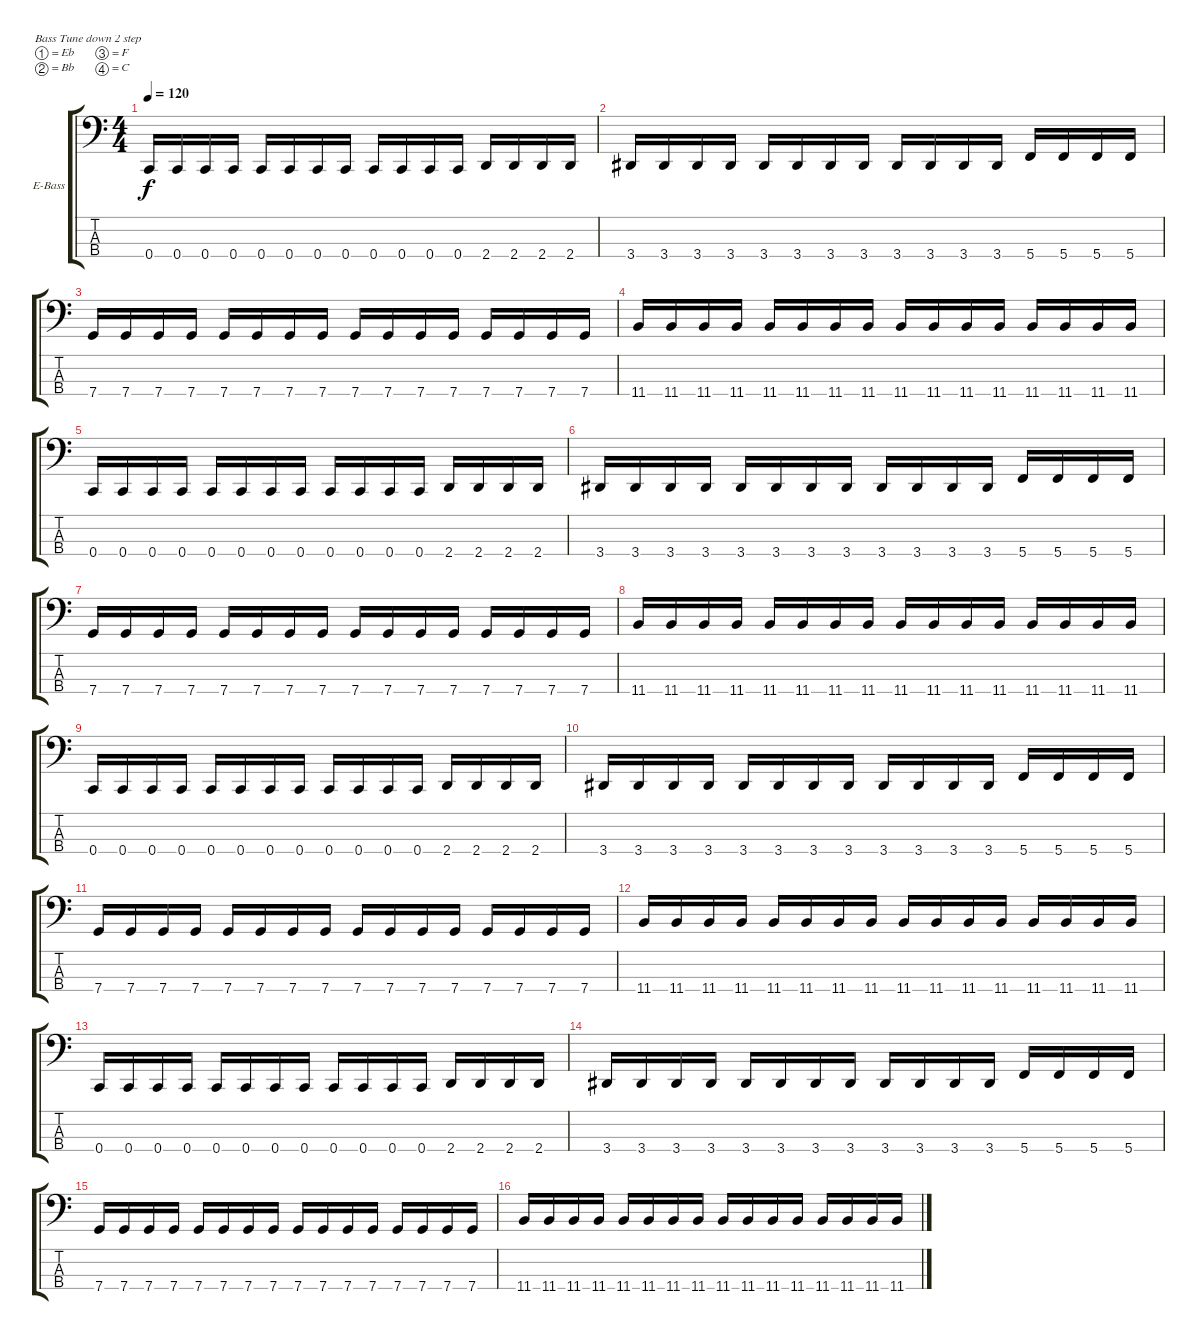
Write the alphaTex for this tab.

\bracketExtendMode groupsimilarinstruments
\firstSystemTrackNameOrientation horizontal
\otherSystemsTrackNameOrientation horizontal
\track ("Electric Bass" "E-Bass") {instrument electricbassfinger}
\staff {score tabs}
\tuning (Eb2 Bb1 F1 C1)
\ts (4 4)
\tempo 120
\clef f4
\scale
0.333333
\ks c
0.4.16{dy f} 0.4.16 0.4.16 0.4.16 0.4.16 0.4.16 0.4.16 0.4.16 0.4.16 0.4.16 0.4.16 0.4.16 2.4.16 2.4.16 2.4.16 2.4.16 |
\scale
0.333333 3.4.16 3.4.16 3.4.16 3.4.16 3.4.16 3.4.16 3.4.16 3.4.16 3.4.16 3.4.16 3.4.16 3.4.16 5.4.16 5.4.16 5.4.16 5.4.16 |
\scale
0.333333 7.4.16 7.4.16 7.4.16 7.4.16 7.4.16 7.4.16 7.4.16 7.4.16 7.4.16 7.4.16 7.4.16 7.4.16 7.4.16 7.4.16 7.4.16 7.4.16 |
\scale
0.333333 11.4.16 11.4.16 11.4.16 11.4.16 11.4.16 11.4.16 11.4.16 11.4.16 11.4.16 11.4.16 11.4.16 11.4.16 11.4.16 11.4.16 11.4.16 11.4.16 |
\scale
0.333333 0.4.16 0.4.16 0.4.16 0.4.16 0.4.16 0.4.16 0.4.16 0.4.16 0.4.16 0.4.16 0.4.16 0.4.16 2.4.16 2.4.16 2.4.16 2.4.16 |
\scale
0.333333 3.4.16 3.4.16 3.4.16 3.4.16 3.4.16 3.4.16 3.4.16 3.4.16 3.4.16 3.4.16 3.4.16 3.4.16 5.4.16 5.4.16 5.4.16 5.4.16 |
\scale
0.333333 7.4.16 7.4.16 7.4.16 7.4.16 7.4.16 7.4.16 7.4.16 7.4.16 7.4.16 7.4.16 7.4.16 7.4.16 7.4.16 7.4.16 7.4.16 7.4.16 |
\scale
0.333333 11.4.16 11.4.16 11.4.16 11.4.16 11.4.16 11.4.16 11.4.16 11.4.16 11.4.16 11.4.16 11.4.16 11.4.16 11.4.16 11.4.16 11.4.16 11.4.16 |
\scale
0.333333 0.4.16 0.4.16 0.4.16 0.4.16 0.4.16 0.4.16 0.4.16 0.4.16 0.4.16 0.4.16 0.4.16 0.4.16 2.4.16 2.4.16 2.4.16 2.4.16 |
\scale
0.333333 3.4.16 3.4.16 3.4.16 3.4.16 3.4.16 3.4.16 3.4.16 3.4.16 3.4.16 3.4.16 3.4.16 3.4.16 5.4.16 5.4.16 5.4.16 5.4.16 |
\scale
0.333333 7.4.16 7.4.16 7.4.16 7.4.16 7.4.16 7.4.16 7.4.16 7.4.16 7.4.16 7.4.16 7.4.16 7.4.16 7.4.16 7.4.16 7.4.16 7.4.16 |
\scale
0.333333 11.4.16 11.4.16 11.4.16 11.4.16 11.4.16 11.4.16 11.4.16 11.4.16 11.4.16 11.4.16 11.4.16 11.4.16 11.4.16 11.4.16 11.4.16 11.4.16 |
\scale
0.333333 0.4.16 0.4.16 0.4.16 0.4.16 0.4.16 0.4.16 0.4.16 0.4.16 0.4.16 0.4.16 0.4.16 0.4.16 2.4.16 2.4.16 2.4.16 2.4.16 |
\scale
0.333333 3.4.16 3.4.16 3.4.16 3.4.16 3.4.16 3.4.16 3.4.16 3.4.16 3.4.16 3.4.16 3.4.16 3.4.16 5.4.16 5.4.16 5.4.16 5.4.16 |
\scale
0.333333 7.4.16 7.4.16 7.4.16 7.4.16 7.4.16 7.4.16 7.4.16 7.4.16 7.4.16 7.4.16 7.4.16 7.4.16 7.4.16 7.4.16 7.4.16 7.4.16 |
\scale
0.333333 11.4.16 11.4.16 11.4.16 11.4.16 11.4.16 11.4.16 11.4.16 11.4.16 11.4.16 11.4.16 11.4.16 11.4.16 11.4.16 11.4.16 11.4.16 11.4.16
